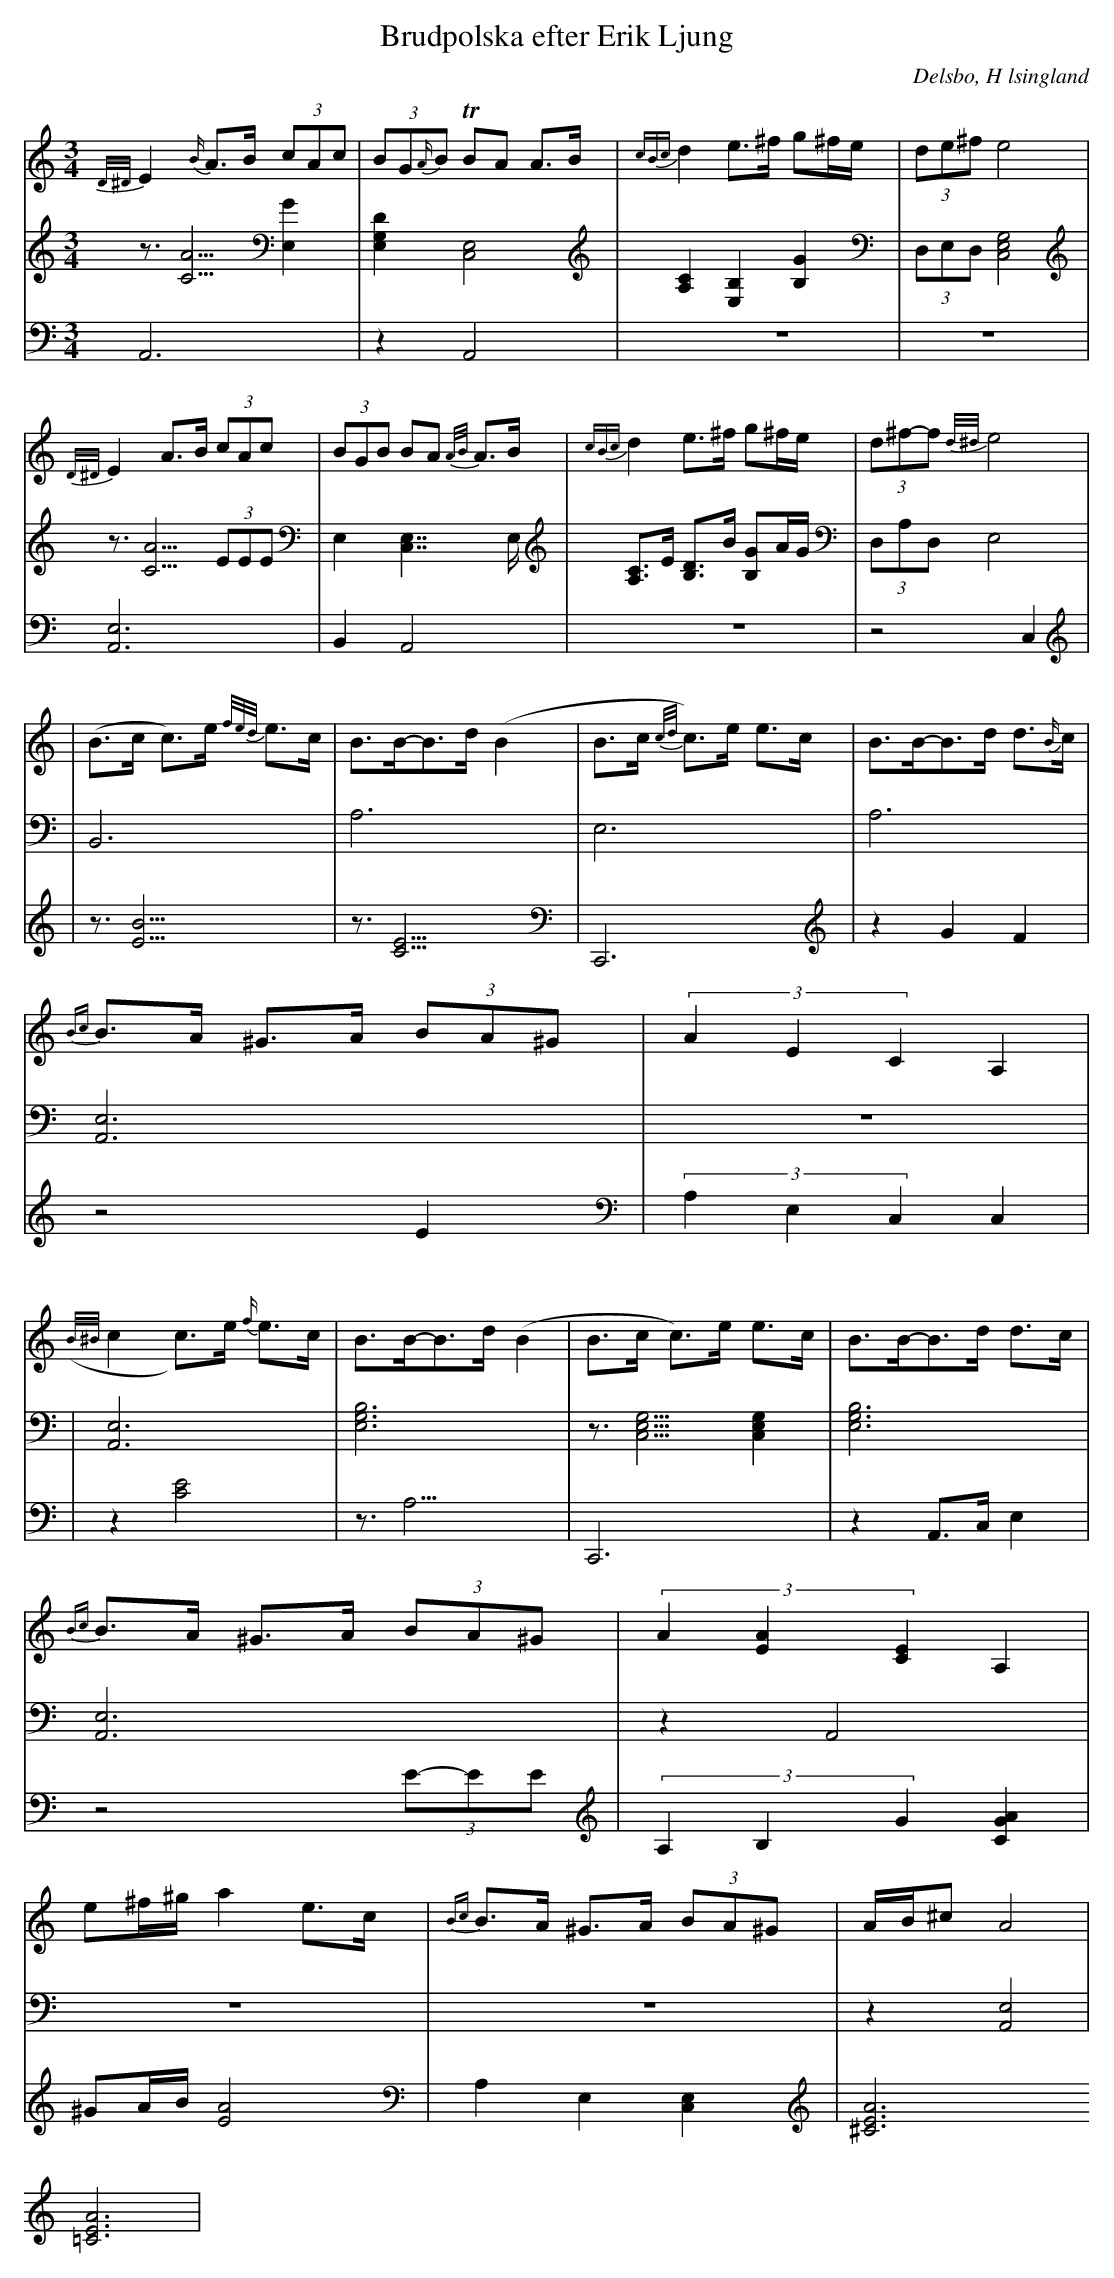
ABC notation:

X:1
T: Brudpolska efter Erik Ljung
Q: 105
O: Delsbo, H lsingland
M: 3/4
L: 1/8
K: Am
V:1
V:2
V:3 =Merge
V:1
{D/^D/}E2 {B/}A>B (3cAc| (3BG{A/}B TBA A>B|{cBc}d2 e>^f g^f/e/|(3de^f e4 |
{D/^D/}E2 A>B (3cAc| (3BGB BA {A/B/}A>B|{cBc}d2 e>^f g^f/e/|(3d^f-f {d/^d/}e4 |
|(B>c c)>e {f/e/d/}e>c|B>B-B>d (B2|B>c {c/d/}c)>e e>c|B>B-B>d d>{B/}c|
{Bc}B>A ^G>A (3BA^G|(3A2E2C2 A,2|
({B/^B/}c2 c)>e {f/}e>c|B>B-B>d (B2|B>c c)>e e>c|B>B-B>d d>c|
{Bc}B>A ^G>A (3BA^G|(3A2[A2E2][E2C2] A,2|
e^f/^g/ a2 e>c|{Bc}B>A ^G>A (3BA^G|A/B/^c A4|
V:2
z3/2[A5/2C5/2] [E,2G2]|[D2E,2G,2] [C,4E,4]|[A,2C2] [E,2B,2] [B,2G2]|(3D,E,D, [E,4G,4C,4]|
z3/2 [A5/2C5/2] (3EEE|E,2 [C,7/2E,7/2]E,/|[A,C]>E [B,D]>B [B,G]A/G/|(3D,A,D, [E,4]|
|[B,,6]|[A,6]|E,6|A,6|
[A,,6E,6]|z6|
|[A,,6E,6]|[E,6G,6B,6]|z3/2[E,5/2G,5/2C,5/2] [E,2G,2C,2]|[E,6G,6B,6]|
[A,,6E,6]|z2 A,,4|
z6|z6|z2 [A,,4E,4]|
V:3
A,,6|z2 A,,4|z6|z6|
[A,,6E,6]|B,,2 A,,4|z6|z4  C,2|
|z3/2[B9/2E9/2]|z3/2[C9/2E9/2]|C,,6|z2 G2 F2|
z4 E2|(3A,2E,2C,2 [C,2]|
|z2 [C4E4]|z3<A,3|C,,6|z2 A,,>C, E,2|
z4 (3E-EE|(3A,2B,2G2 [G2A2C2]|
^GA/B/ [A4E4]|A,2 E,2 [C,2E,2]|[A6^C6E6] [A6=C6E6]|
